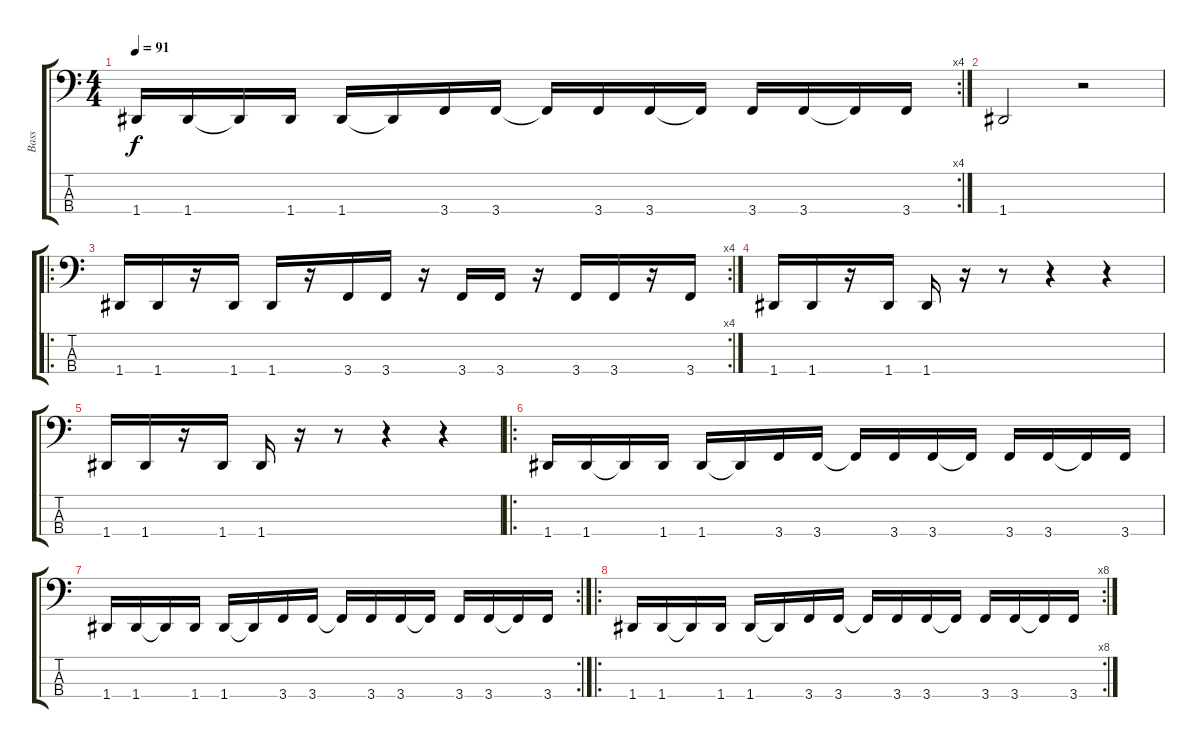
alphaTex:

\track ("Bass" "Bass") {instrument electricbassfinger}
\staff {score tabs}
\tuning (G2 D2 A1 D1) {hide}
\rc 4
\ts (4 4)
\tempo 91
\clef f4
\ks c
1.4.16{dy f} 1.4.16 1.4{t}.16 1.4.16 1.4.16 1.4{t}.16 3.4.16 3.4.16 3.4{t}.16 3.4.16 3.4.16 3.4{t}.16 3.4.16 3.4.16 3.4{t}.16 3.4.16 |
1.4.2 r.2 |
\ro
\rc 4
1.4.16 1.4.16 r.16 1.4.16 1.4.16 r.16 3.4.16 3.4.16 r.16 3.4.16 3.4.16 r.16 3.4.16 3.4.16 r.16 3.4.16 |
1.4.16 1.4.16 r.16 1.4.16 1.4.16 r.16 r.8 r.4 r.4 |
1.4.16 1.4.16 r.16 1.4.16 1.4.16 r.16 r.8 r.4 r.4 |
\ro
1.4.16 1.4.16 1.4{t}.16 1.4.16 1.4.16 1.4{t}.16 3.4.16 3.4.16 3.4{t}.16 3.4.16 3.4.16 3.4{t}.16 3.4.16 3.4.16 3.4{t}.16 3.4.16 |
\rc 2
1.4.16 1.4.16 1.4{t}.16 1.4.16 1.4.16 1.4{t}.16 3.4.16 3.4.16 3.4{t}.16 3.4.16 3.4.16 3.4{t}.16 3.4.16 3.4.16 3.4{t}.16 3.4.16 |
\ro
\rc 8
1.4.16 1.4.16 1.4{t}.16 1.4.16 1.4.16 1.4{t}.16 3.4.16 3.4.16 3.4{t}.16 3.4.16 3.4.16 3.4{t}.16 3.4.16 3.4.16 3.4{t}.16 3.4.16
